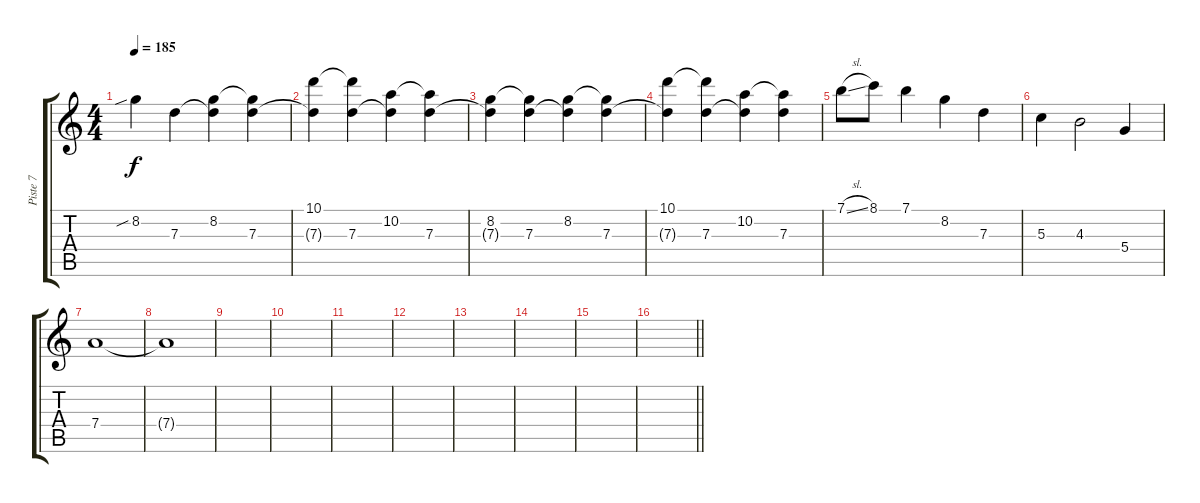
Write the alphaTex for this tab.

\track ("Piste 7" "Piste 7") {instrument distortionguitar}
\staff {score tabs}
\tuning (E4 B3 G3 D3 A2 E2) {hide}
\ts (4 4)
\tempo 185
\clef g2
\ks c
8.2{sib}.4{dy f volume 14} 7.3.4 (8.2 7.3{t}).4 (8.2{t} 7.3).4 |
(10.1 7.3{t}).4 (10.1{t} 7.3).4 (10.2 7.3{t}).4 (10.2{t} 7.3).4 |
(8.2 7.3{t}).4 (8.2{t} 7.3).4 (8.2 7.3{t}).4 (8.2{t} 7.3).4 |
(10.1 7.3{t}).4 (10.1{t} 7.3).4 (10.2 7.3{t}).4 (10.2{t} 7.3).4 |
7.1{sl}.8 8.1.8 7.1.4 8.2.4 7.3.4 |
5.3.4 4.3.2 5.4.4 |
7.4.1 |
7.4{t}.1 |
|
|
|
|
|
|
|
\barLineRight lightlight
